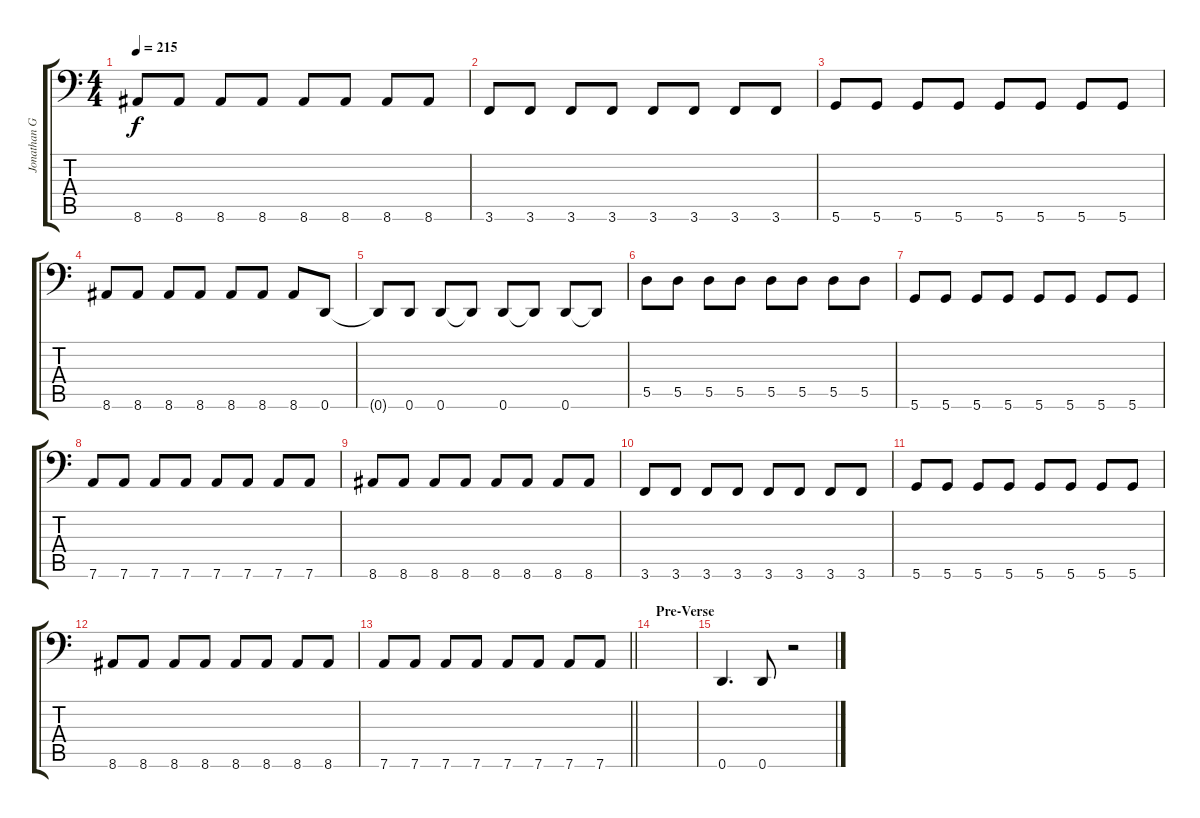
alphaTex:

\track ("Jonathan Gallan" "Jonathan G") {instrument electricbassfinger}
\staff {score tabs}
\tuning (E3 B2 G2 D2 A1 D1) {hide}
\ts (4 4)
\tempo 215
\clef f4
\ks c
8.6.8{dy f} 8.6.8 8.6.8 8.6.8 8.6.8 8.6.8 8.6.8 8.6.8 |
3.6.8 3.6.8 3.6.8 3.6.8 3.6.8 3.6.8 3.6.8 3.6.8 |
5.6.8 5.6.8 5.6.8 5.6.8 5.6.8 5.6.8 5.6.8 5.6.8 |
8.6.8 8.6.8 8.6.8 8.6.8 8.6.8 8.6.8 8.6.8 0.6.8 |
0.6{t}.8 0.6.8 0.6.8 0.6{t}.8 0.6.8 0.6{t}.8 0.6.8 0.6{t}.8 |
5.5.8 5.5.8 5.5.8 5.5.8 5.5.8 5.5.8 5.5.8 5.5.8 |
5.6.8 5.6.8 5.6.8 5.6.8 5.6.8 5.6.8 5.6.8 5.6.8 |
7.6.8 7.6.8 7.6.8 7.6.8 7.6.8 7.6.8 7.6.8 7.6.8 |
8.6.8 8.6.8 8.6.8 8.6.8 8.6.8 8.6.8 8.6.8 8.6.8 |
3.6.8 3.6.8 3.6.8 3.6.8 3.6.8 3.6.8 3.6.8 3.6.8 |
5.6.8 5.6.8 5.6.8 5.6.8 5.6.8 5.6.8 5.6.8 5.6.8 |
8.6.8 8.6.8 8.6.8 8.6.8 8.6.8 8.6.8 8.6.8 8.6.8 |
\barLineRight lightlight
7.6.8 7.6.8 7.6.8 7.6.8 7.6.8 7.6.8 7.6.8 7.6.8 |
\section ("" "Pre-Verse")
|
0.6.4{d} 0.6.8 r.2
